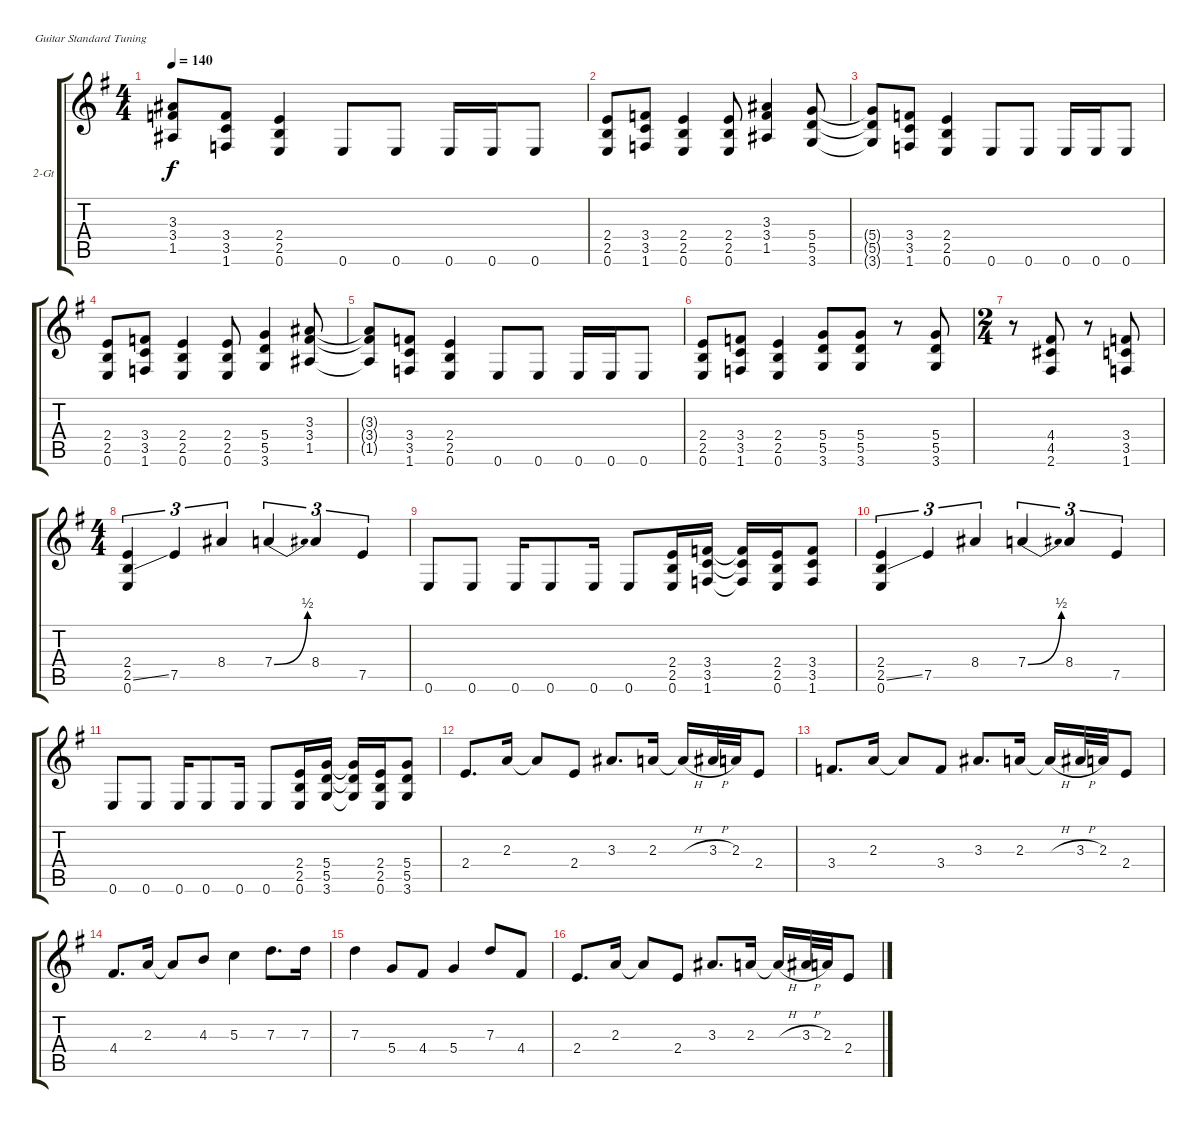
\bracketExtendMode groupsimilarinstruments
\firstSystemTrackNameOrientation horizontal
\otherSystemsTrackNameOrientation horizontal
\track ("2-Gt" "2-Gt") {instrument distortionguitar}
\staff {score tabs}
\tuning (E4 B3 G3 D3 A2 E2)
\ts (4 4)
\tempo 140
\clef g2
\scale
1.05549
\ks g
(3.3{t} 3.4{t} 1.5{t}).8{dy f} (3.4 3.5 1.6).8 (2.4 2.5 0.6).4 0.6.8 0.6.8 0.6.16 0.6.16 0.6.8 |
\scale
0.944515 (2.4 2.5 0.6).8 (3.4 3.5 1.6).8 (2.4 2.5 0.6).4 (2.4 2.5 0.6).8 (3.3 3.4 1.5).4 (5.4 5.5 3.6).8 |
\scale
1.05549 (5.4{t} 5.5{t} 3.6{t}).8 (3.4 3.5 1.6).8 (2.4 2.5 0.6).4 0.6.8 0.6.8 0.6.16 0.6.16 0.6.8 |
\scale
0.944515 (2.4 2.5 0.6).8 (3.4 3.5 1.6).8 (2.4 2.5 0.6).4 (2.4 2.5 0.6).8 (5.4 5.5 3.6).4 (3.3 3.4 1.5).8 |
\scale
1.05549 (3.3{t} 3.4{t} 1.5{t}).8 (3.4 3.5 1.6).8 (2.4 2.5 0.6).4 0.6.8 0.6.8 0.6.16 0.6.16 0.6.8 |
\scale
0.944515 (2.4 2.5 0.6).8 (3.4 3.5 1.6).8 (2.4 2.5 0.6).4 (5.4 5.5 3.6).8 (5.4 5.5 3.6).8 r.8 (5.4 5.5 3.6).8 |
\ts (2 4)
\scale
1.08575 r.8 (4.4 4.5 2.6).8 r.8 (3.4 3.5 1.6).8 |
\ts (4 4)
\scale
0.91425 (2.4 2.5{ss} 0.6).4{tu (3 2)} 7.5.4{tu (3 2)} 8.4.4{tu (3 2)} 7.4{be (bend 0 0 60 2)}.4{tu (3 2)} 8.4.4{tu (3 2)} 7.5.4{tu (3 2)} |
\scale
1.05549 0.6.8 0.6.8 0.6.16 0.6.8 0.6.16 0.6.8 (2.4 2.5 0.6).16 (3.4 3.5 1.6).16 (1.6{t} 3.5{t} 3.4{t}).16 (2.4 2.5 0.6).16 (3.4 3.5 1.6).8 |
\scale
0.944515 (2.4 2.5{ss} 0.6).4{tu (3 2)} 7.5.4{tu (3 2)} 8.4.4{tu (3 2)} 7.4{be (bend 0 0 60 2)}.4{tu (3 2)} 8.4.4{tu (3 2)} 7.5.4{tu (3 2)} |
\scale
1.05549 0.6.8 0.6.8 0.6.16 0.6.8 0.6.16 0.6.8 (2.4 2.5 0.6).16 (5.4 5.5 3.6).16 (3.6{t} 5.5{t} 5.4{t}).16 (2.4 2.5 0.6).16 (5.4 5.5 3.6).8 |
\scale
0.944515 2.4.8{d} 2.3.16 2.3{t}.8 2.4.8 3.3.8{d} 2.3.16 2.3{h t}.16 3.3{h}.32 2.3.32 2.4.8 |
\scale
1.05549 3.4.8{d} 2.3.16 2.3{t}.8 3.4.8 3.3.8{d} 2.3.16 2.3{h t}.16 3.3{h}.32 2.3.32 2.4.8 |
\scale
0.944515 4.4.8{d} 2.3.16 2.3{t}.8 4.3.8 5.3.4 7.3.8{d} 7.3.16 |
\scale
1.05549 7.3.4 5.4.8 4.4.8 5.4.4 7.3.8 4.4.8 |
\scale
0.944515 2.4.8{d} 2.3.16 2.3{t}.8 2.4.8 3.3.8{d} 2.3.16 2.3{h t}.16 3.3{h}.32 2.3.32 2.4.8
